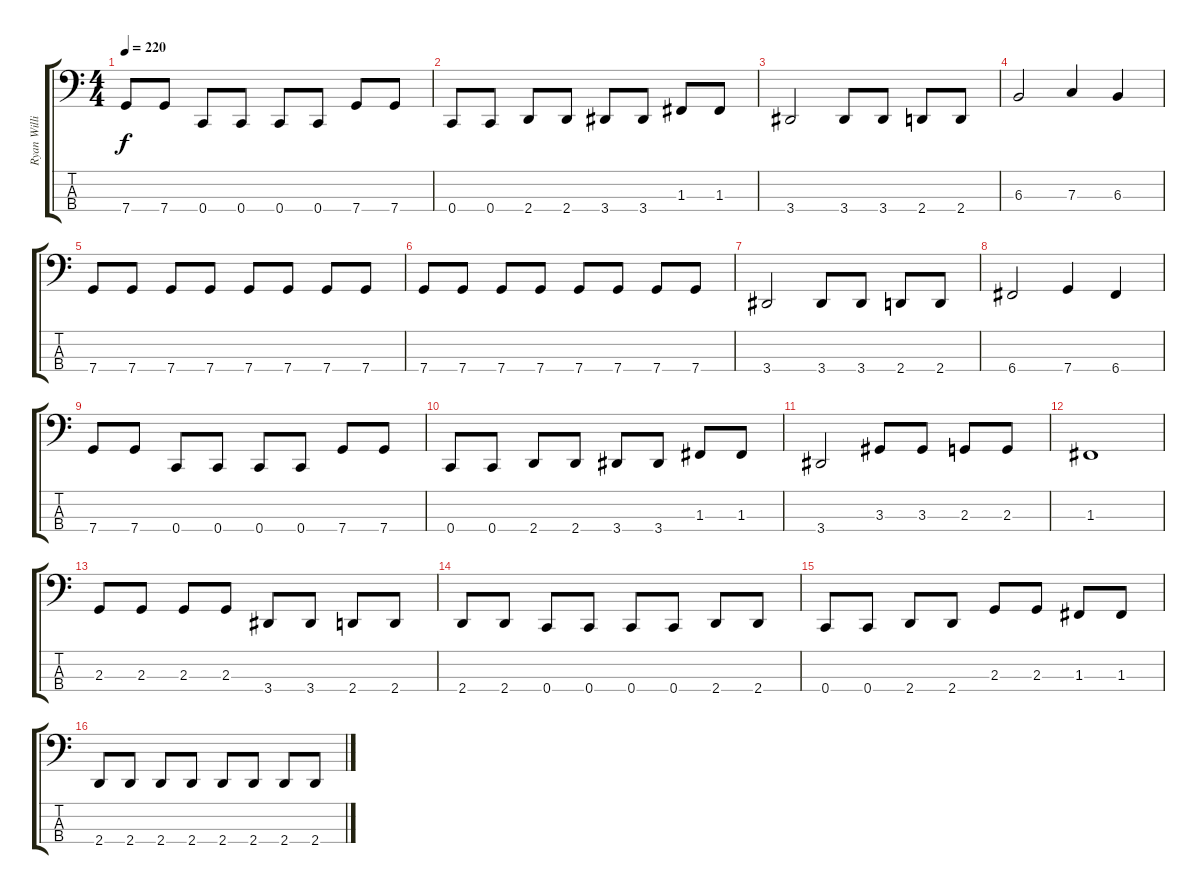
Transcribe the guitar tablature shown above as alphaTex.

\track ("Ryan Williams (Bass)" "Ryan Willi") {instrument electricbassfinger}
\staff {score tabs}
\tuning (Eb2 Bb1 F1 C1) {hide}
\ts (4 4)
\tempo 220
\clef f4
\ks c
7.4.8{dy f} 7.4.8 0.4.8 0.4.8 0.4.8 0.4.8 7.4.8 7.4.8 |
0.4.8 0.4.8 2.4.8 2.4.8 3.4.8 3.4.8 1.3.8 1.3.8 |
3.4.2 3.4.8 3.4.8 2.4.8 2.4.8 |
6.3.2 7.3.4 6.3.4 |
7.4.8 7.4.8 7.4.8 7.4.8 7.4.8 7.4.8 7.4.8 7.4.8 |
7.4.8 7.4.8 7.4.8 7.4.8 7.4.8 7.4.8 7.4.8 7.4.8 |
3.4.2 3.4.8 3.4.8 2.4.8 2.4.8 |
6.4.2 7.4.4 6.4.4 |
7.4.8 7.4.8 0.4.8 0.4.8 0.4.8 0.4.8 7.4.8 7.4.8 |
0.4.8 0.4.8 2.4.8 2.4.8 3.4.8 3.4.8 1.3.8 1.3.8 |
3.4.2 3.3.8 3.3.8 2.3.8 2.3.8 |
1.3.1 |
2.3.8 2.3.8 2.3.8 2.3.8 3.4.8 3.4.8 2.4.8 2.4.8 |
2.4.8 2.4.8 0.4.8 0.4.8 0.4.8 0.4.8 2.4.8 2.4.8 |
0.4.8 0.4.8 2.4.8 2.4.8 2.3.8 2.3.8 1.3.8 1.3.8 |
2.4.8 2.4.8 2.4.8 2.4.8 2.4.8 2.4.8 2.4.8 2.4.8
